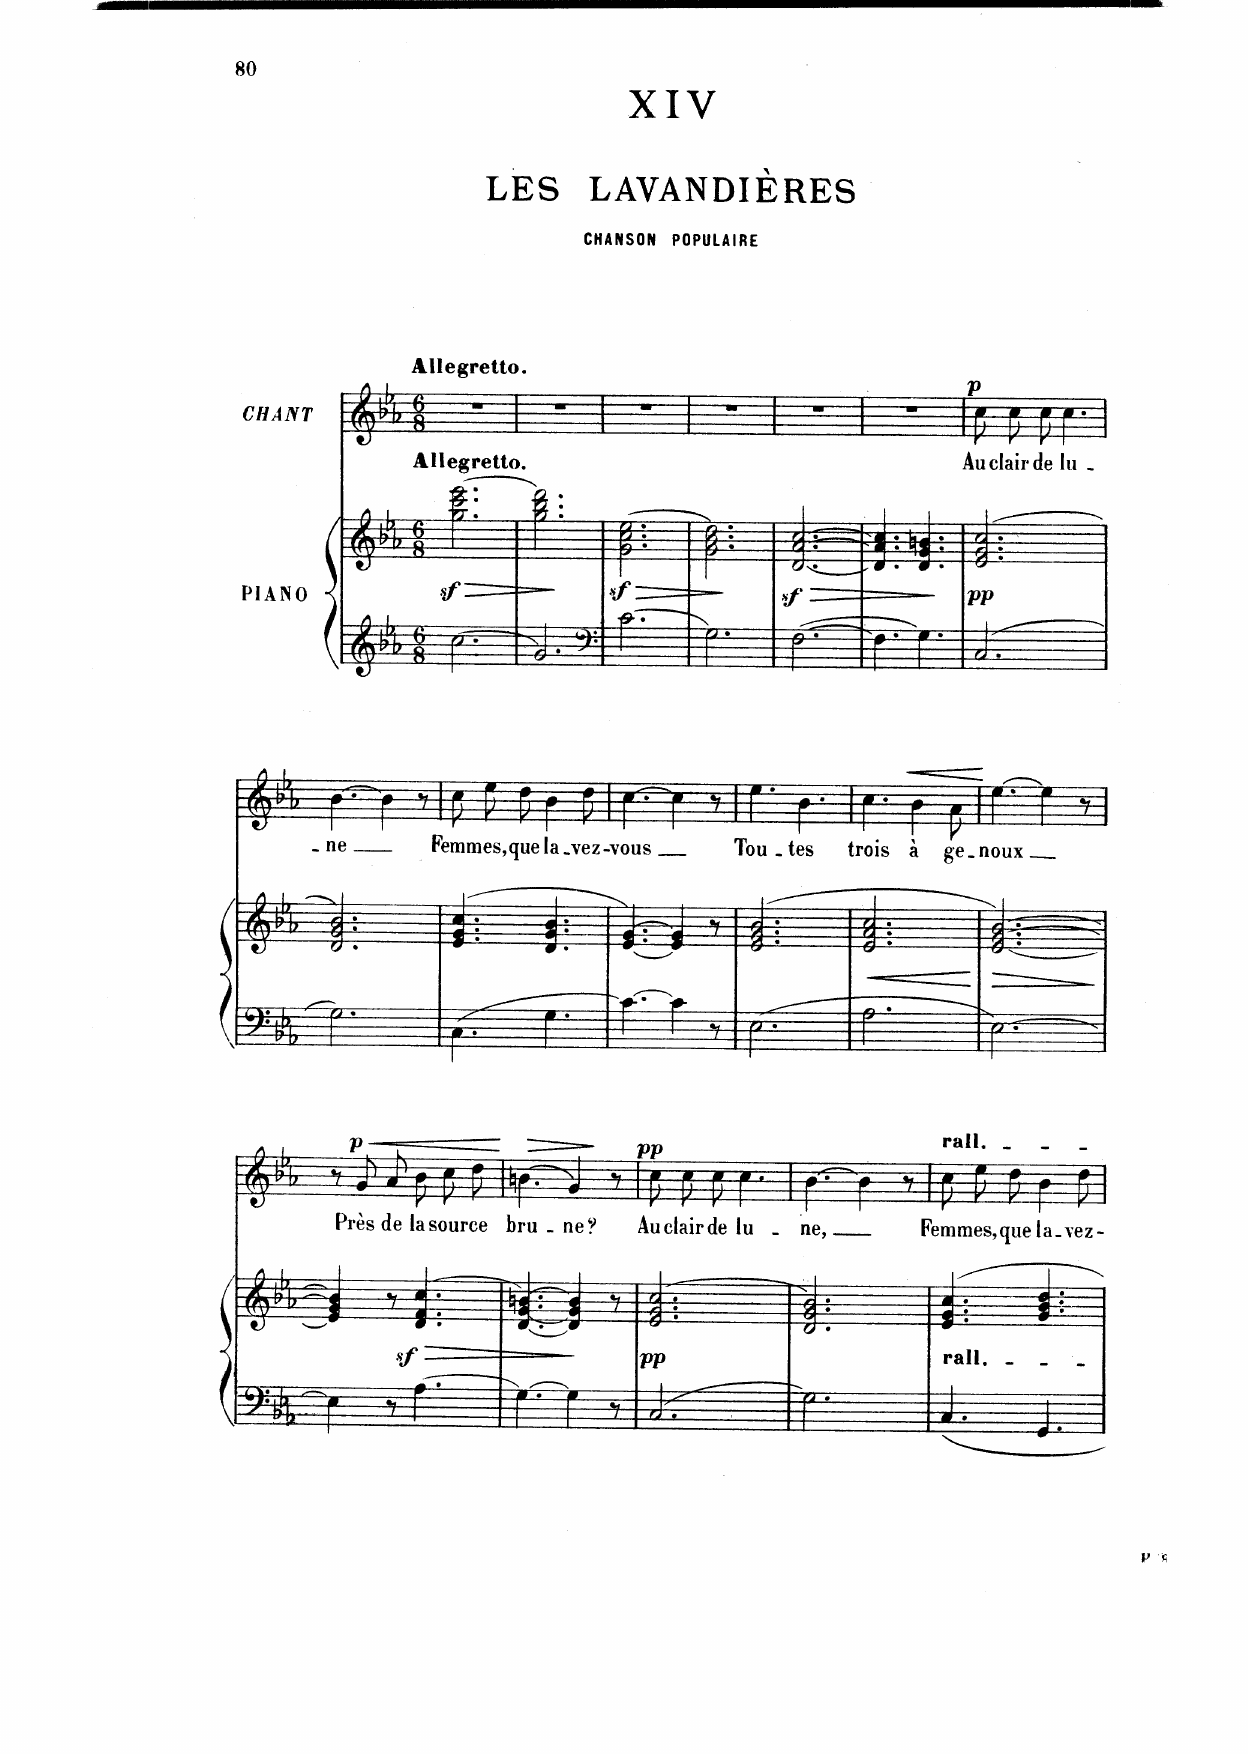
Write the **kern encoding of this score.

**kern	**kern	**dynam	**kern	**text	**dynam
*part2	*part2	*part2	*part1	*part1	*part1
*staff3	*staff2	*staff2/3	*staff1	*staff1	*staff1
*I"Piano	*	*	*I"Chant Voice	*	*
*I'Pno	*	*	*	*	*
*clefG2	*clefG2	*	*clefG2	*	*
*k[b-e-a-]	*k[b-e-a-]	*	*k[b-e-a-]	*	*
*M6/8	*M6/8	*	*M6/8	*	*
=1	=1	=1	=1	=1	=1
!	!	!	!LO:TX:a:B:t=Allegretto.	!	!
!	!	!	!LO:TX:b:B:t=Allegretto.	!	!
!	!	!LO:HP:b	!	!	!
2.cc\	(2.gg\z< 2.ccc\z< 2.eee-\z<	>	2.r	.	.
=2	=2	=2	=2	=2	=2
2.g/	2.gg\ 2.bb-\ 2.ddd\)	.	2.r	.	.
.	.	]	.	.	.
=3	=3	=3	=3	=3	=3
*clefF4	*	*	*	*	*
!	!	!LO:HP:b	!	!	!
2.c\	(2.g\z< 2.cc\z< 2.ee-\z<	>	2.r	.	.
=4	=4	=4	=4	=4	=4
2.G\	2.g\ 2.b-\ 2.dd\)	.	2.r	.	.
.	.	]	.	.	.
=5	=5	=5	=5	=5	=5
!	!	!LO:HP:b	!	!	!
[2.F\	[2.d/z< [>2.a-/z< [2.cc/z<	>	2.r	.	.
=6	=6	=6	=6	=6	=6
4.F\]	4.d/] 4.a-/] 4.cc/]	.	2.r	.	.
4.G\	4.d/ 4.g/ 4.bn/	.	.	.	.
.	.	]	.	.	.
=7	=7	=7	=7	=7	=7
!	!	!LO:DY:b	!	!	!LO:DY:a
2.C/	(>2.e-/ 2.g/ 2.cc/	pp	8cc\L	Au	p
.	.	.	8cc\	clair	.
.	.	.	8cc\J	de	.
.	.	.	4.cc\	lun-	.
=8	=8	=8	=8	=8	=8
2.G\	2.d/ 2.g/ 2.b-/)	.	[4.b-\	-- ne	.
.	.	.	4b-\]	.	.
.	.	.	8r	.	.
=9	=9	=9	=9	=9	=9
4.C\	(>4.e-/ 4.g/ 4.cc/	.	8cc\L	Femmes,	.
.	.	.	8ee-\	.	.
.	.	.	8dd\J	que	.
4.G\	4.d/ 4.g/ 4.b-/	.	4b-\	la-	.
.	.	.	8dd\	-vez-	.
=10	=10	=10	=10	=10	=10
[4.c\	[4.e-/ [4.g/)	.	[4.cc\	-vous	.
4c\]	4e-/] 4g/]	.	4cc\]	.	.
8r	8r	.	8r	.	.
=11	=11	=11	=11	=11	=11
2.E-\	(2.e-/ 2.g/ 2.b-/	.	4.ee-\	Tou-	.
.	.	.	4.b-\	-tes	.
=12	=12	=12	=12	=12	=12
!	!	!LO:HP:b	!	!	!
2.A-\	2.e-/ 2.a-/ 2.cc/	<	4.cc\	trois	.
!	!	!	!	!	!LO:HP:b
.	.	.	4b-\	à	<
.	.	.	8a-\	ge-	.
.	.	[	.	.	[
=13	=13	=13	=13	=13	=13
!	!	!LO:HP:b	!	!	!
[2.E-\	[2.e-/ [>2.g/ [2.b-/)	>	[4.ee-\	-noux	.
.	.	.	4ee-\]	.	.
.	.	.	8r	.	.
.	.	]	.	.	.
=14	=14	=14	=14	=14	=14
4E-\]	4e-/] 4g/] 4b-/]	.	8r	.	.
!	!	!	!	!	!LO:HP:b
!	!	!	!	!	!LO:DY:n=1:a
.	.	.	8g/L	Près	< p
8r	8r	.	8a-/J	de	.
!	!	!LO:HP:b	!	!	!
4.A-\	(>4.d/z< 4.f/z< 4.cc/z<	>	8b-\L	la	.
.	.	.	8cc\	sour-	.
.	.	.	8dd\J	-ce	.
.	.	.	.	.	[
=15	=15	=15	=15	=15	=15
!	!	!	!	!	!LO:HP:b
[4.G\	[4.d/ [4.g/ [4.bn/)	.	4.bn\	bru-	>
4G\]	4d/] 4g/] 4b/]	]	4g/	-ne?	.
8r	8r	.	8r	.	]
=16	=16	=16	=16	=16	=16
!	!	!LO:DY:b	!	!	!LO:DY:a
2.C/	(>2.e-/ 2.g/ 2.cc/	pp	8cc\L	Au	pp
.	.	.	8cc\	clair	.
.	.	.	8cc\J	de	.
.	.	.	4.cc\	lun-	.
=17	=17	=17	=17	=17	=17
2.G\	2.d/ 2.g/ 2.b-/)	.	[4.b-\	-ne,	.
.	.	.	4b-\]	.	.
.	.	.	8r	.	.
=18	=18	=18	=18	=18	=18
!	!	!	!LO:TX:a:t=rall.	!	!
!	!LO:TX:b:t=rall.	!	!	!	!
4.C/	4.e-/ 4.g/ 4.cc/	.	8cc\L	Femmes,	.
.	.	.	8ee-\	.	.
.	.	.	8dd\J	que	.
4.GG/	4.g/ 4.b-/ 4.dd/	.	4b-\	la-	.
.	.	.	8dd\	-vez-	.
=	=	=	=	=	=
*-	*-	*-	*-	*-	*-
